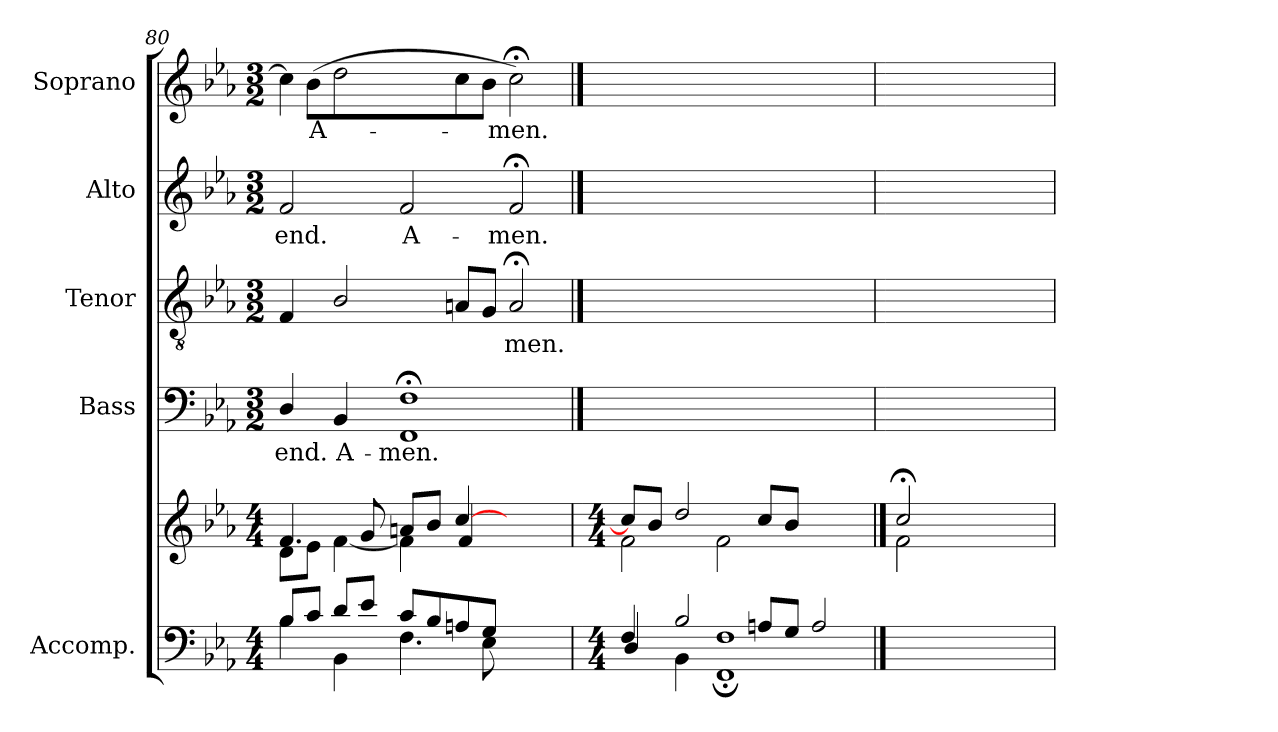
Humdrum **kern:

**kern	**kern	**kern	**text	**kern	**text	**kern	**text	**kern	**text
*part5	*part5	*part4	*part4	*part3	*part3	*part2	*part2	*part1	*part1
*staff6	*staff5	*staff4	*staff4	*staff3	*staff3	*staff2	*staff2	*staff1	*staff1
*I"Accomp.	*	*I"Bass	*	*I"Tenor	*	*I"Alto	*	*I"Soprano	*
*	*	*I'B	*	*I'T	*	*I'A	*	*I'S	*
*clefF4	*clefG2	*clefF4	*	*clefGv2	*	*clefG2	*	*clefG2	*
*k[b-e-a-]	*k[b-e-a-]	*k[b-e-a-]	*	*k[b-e-a-]	*	*k[b-e-a-]	*	*k[b-e-a-]	*
*E-:	*E-:	*E-:	*	*E-:	*	*E-:	*	*E-:	*
*M4/4	*M4/4	*M3/2	*	*M3/2	*	*M3/2	*	*M3/2	*
=80	=80	=80	=80	=80	=80	=80	=80	=80	=80
*^	*^	*	*	*	*	*	*	*	*
!	!	!	!	!	!LO:LY:b	!	!	!	!LO:LY:b	!	!
8B-/L	4B-\	4.f/	8d\L	4D/	end.	4F	.	2f	end.	8ccJ]	.
!	!	!	!	!	!	!	!	!	!	!	!LO:LY:b
8c/J	.	.	8e-\J	.	.	.	.	.	.	(>8b-L	A-
!	!	!	!	!	!LO:LY:b	!	!	!	!	!	!
8d/L	4BB-\	.	[4f\	4BB-	A-	2B-/	.	.	.	2dd	.
8e-/J	.	8g/	.	.	.	.	.	.	.	.	.
!	!	!	!	!	!LO:LY:b	!	!	!	!LO:LY:b	!	!
8c/L	4.F\	8an/L	4f\]	1FF;< 1F;<	-men.	.	.	2f	A-	.	.
8B-/	.	8b-/J	.	.	.	.	.	.	.	.	.
8An/	.	[4cc/	4f/	.	.	8AnL	.	.	.	8cc	.
8G/J	8E-\	.	.	.	.	8GJ	.	.	.	8b-J	.
!	!	!	!	!	!	!	!LO:LY:b	!	!LO:LY:b	!	!LO:LY:b
2ryy	2ryy	2ryy	2ryy	.	.	2A;<	men.	2f;<	-men.	2cc;<)	men.
=	=	=	=	==	==	==	==	==	==	==	==
*M4/4	*	*M4/4	*	*	*	*	*	*	*	*	*
4F/	4D/	8cc/L]	2f\	1.ryy	.	1.ryy	.	1.ryy	.	1.ryy	.
.	.	8b-/J	.	.	.	.	.	.	.	.	.
2B-/	4BB-\	2dd/	.	.	.	.	.	.	.	.	.
.	1FF\; 1F\;	.	2f\	.	.	.	.	.	.	.	.
8An/L	.	8cc/L	.	.	.	.	.	.	.	.	.
8G/J	.	8b-/J	.	.	.	.	.	.	.	.	.
2A/	.	2ryy	2ryy	.	.	.	.	.	.	.	.
*v	*v	*	*	*	*	*	*	*	*	*	*
==	==	==	=	=	=	=	=	=	=	=
1.ryy	2cc;</	2f\	1.ryy	.	1.ryy	.	1.ryy	.	1.ryy	.
.	1ryy	1ryy	.	.	.	.	.	.	.	.
*	*v	*v	*	*	*	*	*	*	*	*
=	=	=	=	=	=	=	=	=	=
*-	*-	*-	*-	*-	*-	*-	*-	*-	*-
